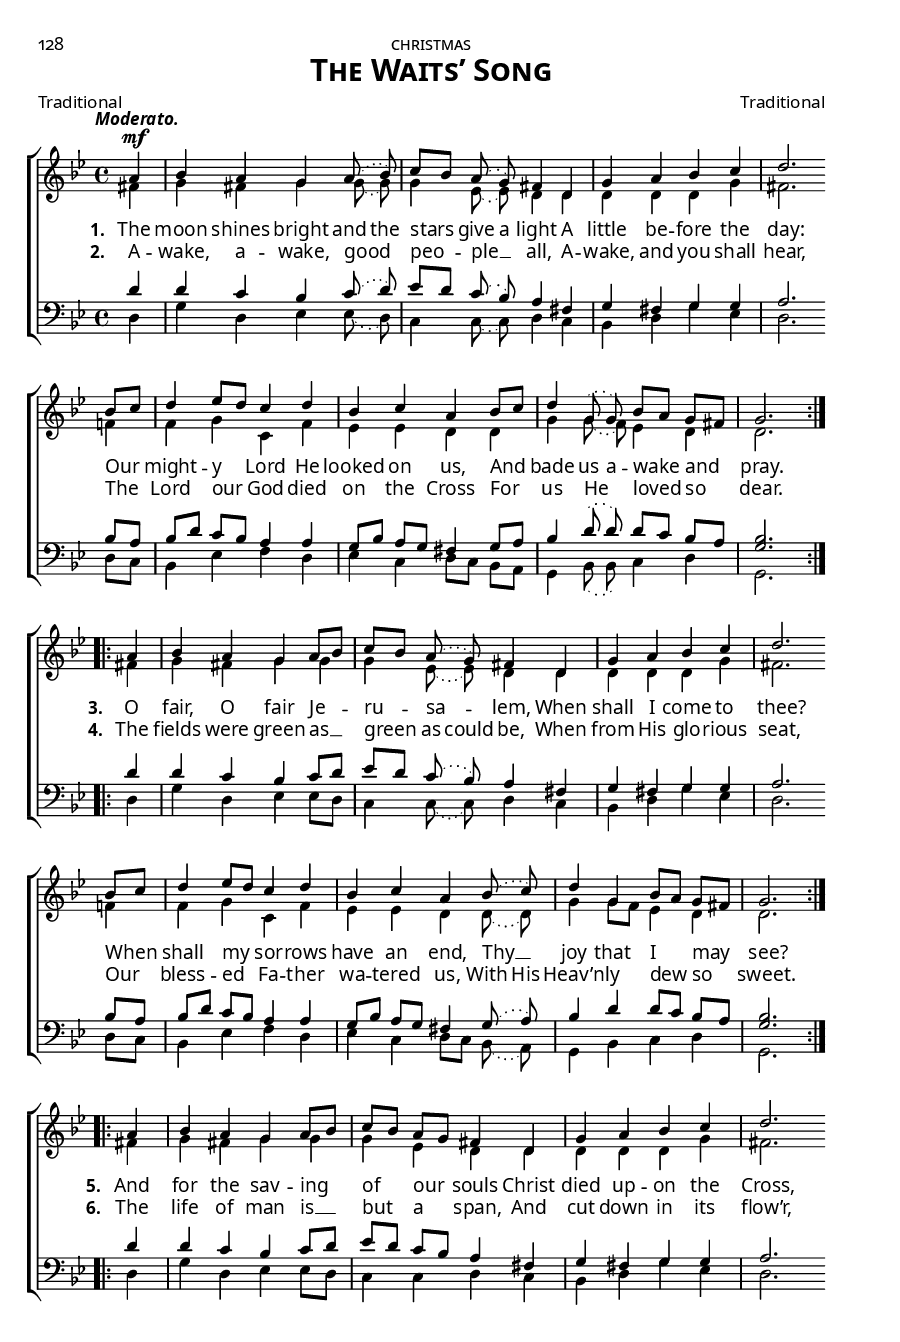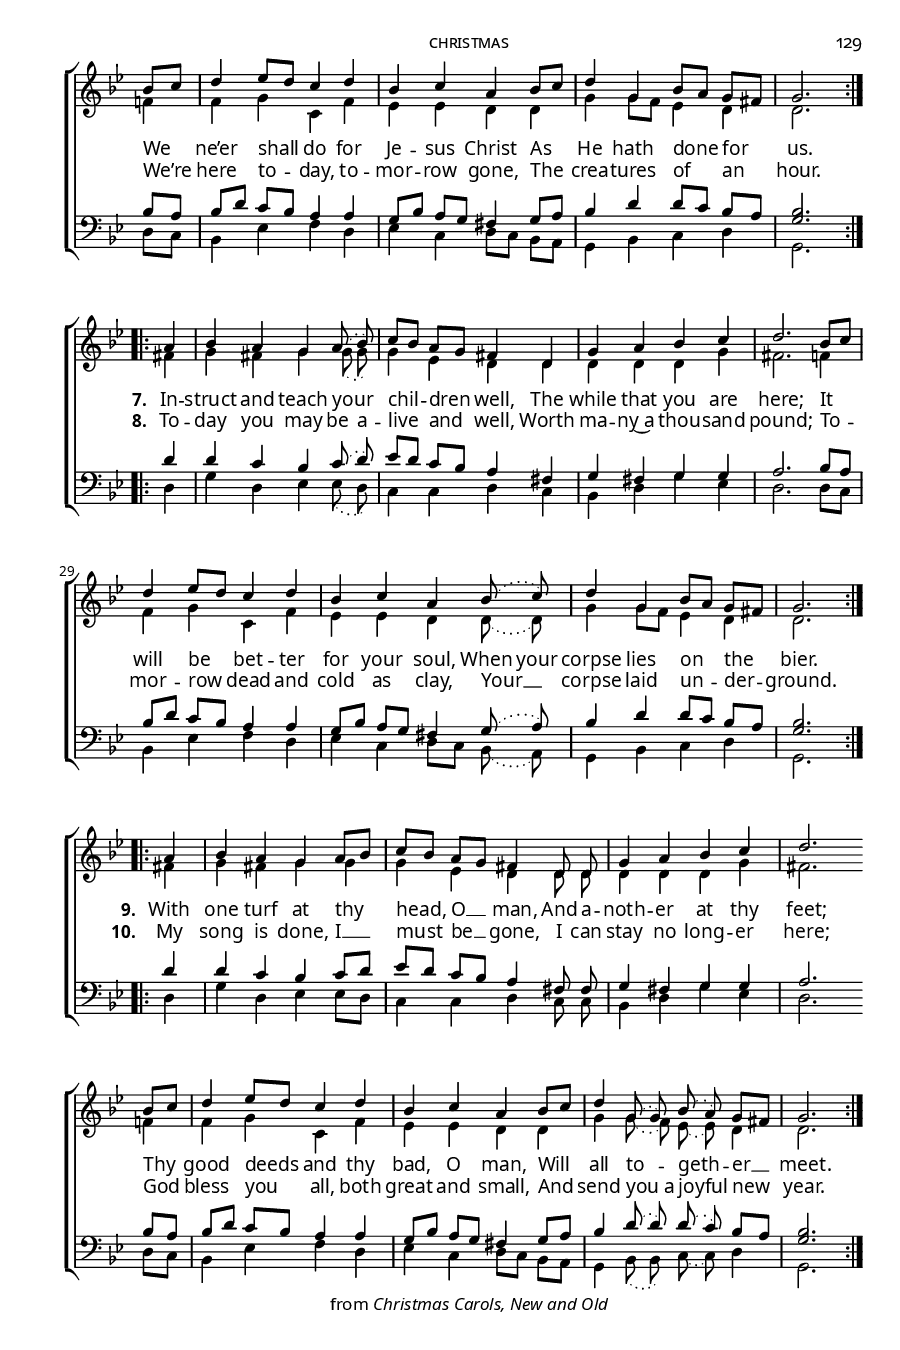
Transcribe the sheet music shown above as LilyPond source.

\version "2.14.2"
\include "util.ly"
\header {
  title = \markup{\override #'(font-name . "Garamond Premier Pro Semibold"){ \abs-fontsize #15 \smallCapsOldStyle"The Waits’ Song"}}
  poet = \markup\oldStyleNum"Traditional"
  composer = \markup\oldStyleNum"Traditional"
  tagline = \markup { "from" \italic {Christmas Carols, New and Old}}
}
\paper {
  %print-all-headers = ##f
  paper-height = 9\in
  paper-width = 6\in
  indent = 0\in
  %system-system-spacing = #'((basic-distance . 10) (padding . 0))
  system-system-spacing =
    #'((basic-distance . 0)
       (minimum-distance . 0)
       (padding . -5)
       (stretchability . 100))
  ragged-last-bottom = ##f
  ragged-bottom = ##f
  two-sided = ##t
  inner-margin = 0.5\in
  outer-margin = 0.25\in
  top-margin = 0.25\in
  bottom-margin = 0.25\in
  first-page-number = #128
  print-first-page-number = ##t
  headerLine = \markup{\override #'(font-name . "Garamond Premier Pro") \smallCapsOldStyle"christmas"}
  oddHeaderMarkup = \markup\fill-line{
     \override #'(font-name . "Garamond Premier Pro")\abs-fontsize #8.5
     \combine 
        \fill-line{"" \on-the-fly #print-page-number-check-first
        \oldStylePageNum""
        }
        \fill-line{\headerLine}
  }
  evenHeaderMarkup = \markup {
     \override #'(font-name . "Garamond Premier Pro")\abs-fontsize #8.5
     \combine
        \on-the-fly #print-page-number-check-first
        \oldStylePageNum""
        \fill-line{\headerLine}
  }
}
#(set-global-staff-size 15) \paper{ #(define fonts (make-pango-font-tree "GoudyOlSt BT" "Garamond Premier Pro" "Garamond Premier Pro" (/ 15 20))) }
global = {
  \key bes \major
  \time 4/4
  \autoBeamOff
  \override DynamicLineSpanner #'staff-padding = #0.0
  \override DynamicLineSpanner #'Y-extent = #'(-1 . 1)
  \slurDotted
}

sopMusic = \relative c'' {
  \repeat volta 2 {
    \partial 4 a4^\mf |
    bes4 a g a8( bes) |
    c[ bes] a( g) fis4 d |
    
    g a bes c |
    d2. \bar"" bes8[ c] |
    d4 ees8[ d] c4 d |
    
    bes4 c a bes8[ c] |
    d4 g,8( g) bes[ a] g[ fis] |
    g2. \break
  }
  
  %sop2
  \repeat volta 2 {
    a4 |
    bes4 a g a8[ bes] |
    c[ bes] a( g) fis4 d |
    
    g a bes c |
    d2. \bar"" bes8[ c] |
    d4 ees8[ d] c4 d |
    
    bes4 c a bes8( c) |
    d4 g,4 bes8[ a] g[ fis] |
    g2. \break
  }
  
  %sop3
  \repeat volta 2 {
    a4 |
    bes4 a g a8[ bes] |
    c[ bes] a[ g] fis4 d |
    
    g a bes c |
    d2. \bar""\break bes8[ c] |
    d4 ees8[ d] c4 d |
    
    bes4 c a bes8[ c] |
    d4 g,4 bes8[ a] g[ fis] |
    g2. \break
  }
  
  %sop4
  \repeat volta 2 {
    a4 |
    bes4 a g a8( bes) |
    c[ bes] a[ g] fis4 d |
    
    g a bes c |
    d2. \bar"" bes8[ c] |
    d4 ees8[ d] c4 d |
    
    bes4 c a bes8( c) |
    d4 g,4 bes8[ a] g[ fis] |
    g2. \break
  }
  
  %sop5
  \repeat volta 2 {
    a4 |
    bes4 a g a8[ bes] |
    c[ bes] a[ g] fis4 d8 d |
    
    g4 a bes c |
    d2. \bar""\break bes8[ c] |
    d4 ees8[ d] c4 d |
    
    bes4 c a bes8[ c] |
    d4 g,8( g) bes( a) g[ fis] |
    g2. \break
  }
}
sopWords = \lyricmode {
  
}

altoMusic = \relative c' {
  %alto1
  \repeat volta 2 {
    fis4 |
    g fis g g8( g) |
    g4 ees8( ees) d4 d |
    
    d d d g |
    fis2. f4 |
    f g c, f |
    
    ees ees d d |
    g g8( f) ees4 d |
    d2.
  }
  
  %alto2
  \repeat volta 2 {
    fis4 |
    g fis g g |
    g ees8( ees) d4 d |
    
    d d d g |
    fis2. f4 |
    f g c, f |
    
    ees ees d d8( d) |
    g4 g8[ f] ees4 d |
    d2.
  }
  
  %alto3
  \repeat volta 2 {
    fis4 |
    g fis g g |
    g ees4 d4 d |
    
    d d d g |
    fis2. f4 |
    f g c, f |
    
    ees ees d d |
    g4 g8[ f] ees4 d |
    d2.
  }
  
  %alto4
  \repeat volta 2 {
    fis4 |
    g fis g g8( g) |
    g4 ees4 d4 d |
    
    d d d g |
    fis2. f4 |
    f g c, f |
    
    ees ees d d8( d) |
    g4 g8[ f] ees4 d |
    d2.
  }
  
  %alto5
  \repeat volta 2 {
    fis4 |
    g fis g g |
    g ees4 d4 d8 d |
    
    d4 d d g |
    fis2. f4 |
    f g c, f |
    
    ees ees d d |
    g g8( f) ees8( ees) d4 |
    d2.
  }
  
}
altoWords = \lyricmode {
  \dropLyricsV
  \set stanza = #"1. "
  \set ignoreMelismata = ##t
  The moon shines bright and the stars _ give a light
  \unset ignoreMelismata
  A little be -- fore the day:
  Our might -- y Lord He looked on us,
  And bade \set ignoreMelismata = ##t
  us a --
  \unset ignoreMelismata
  wake and pray.
  
  \set stanza = #"3. "
  O fair, O fair Je -- ru -- sa -- lem,
  When shall I come to thee?
  When shall my sor -- rows have an end,
  Thy __ joy that I may see?

  \set stanza = #"5. "
  And for the sav -- ing of our souls
  Christ died up -- on the Cross,
  We ne’er shall do for Je -- sus Christ
  As He hath done for us.

  \set stanza = #"7. "
  In -- struct and teach your chil -- dren well,
  The while that you are here;
  It will be bet -- ter for your soul,
  \set ignoreMelismata = ##t
  When your \unset ignoreMelismata corpse lies on the bier.

  \set stanza = #"9. "
  With one turf at thy head, O __ man,
  And a -- noth -- er at thy feet;
  Thy good deeds and thy bad, O man,
  Will all to -- geth -- er __ meet.
}
altoWordsII = \lyricmode {
  \dropLyricsV
%\markup\italic
  \set stanza = #"2. "
  A -- wake, a -- wake, good peo -- ple __ all,
  A -- wake, and you shall hear,
  The Lord our God died on the Cross
  For us He loved so dear.
  
  \set stanza = #"4. "
  The fields were green as __ green
  \set ignoreMelismata = ##t
  as could be,
  \unset ignoreMelismata
  When from His glo -- rious seat,
  Our bless -- ed Fa -- ther wa -- tered us,
  \set ignoreMelismata = ##t
  With His
  \unset ignoreMelismata
  Heav’n -- ly dew so sweet.

  \set stanza = #"6. "
  The life of man is __ but a span,
  And cut down in its flow’r,
  We’re here to -- day, to -- mor -- row gone,
  The crea -- tures of an hour.

  \set stanza = #"8. "
  To -- day you may
  \set ignoreMelismata = ##t
  be a --
  \unset ignoreMelismata
  live and well,
  Worth ma -- ny~a thou -- sand pound;
  To -- mor -- row dead and cold as clay,
  Your __ corpse laid un -- der -- ground.

  \set stanza = #"10. "
  My song is done, I __ must be __ gone,
  I can stay no long -- er here;
  God bless you all, both great and small,
  And send you_a joyful new year.
}
altoWordsIII = \lyricmode {
}
altoWordsIV = \lyricmode {

}
altoWordsV = \lyricmode {
  
}
altoWordsVI = \lyricmode {
}
altoWordsVII = \lyricmode {
}
altoWordsVIII = \lyricmode {
}
altoWordsIX = \lyricmode {
}
altoWordsX = \lyricmode {
}
tenorMusic = \relative c' {
  \tempo \markup\italic "Moderato."
  %tenor1
  \repeat volta 2 {
    d4 |
    d c bes c8( d) |
    ees[ d] c( bes) a4 fis |
    
    g fis g g |
    a2. bes8[ a] |
    bes[ d] c[ bes] a4 a |
    
    g8[ bes] a[ g] fis4 g8[ a] |
    bes4 d8( d) d[ c] bes[ a] |
    <bes g>2.
  }

  %tenor2
  \repeat volta 2 {
    d4 |
    d c bes c8[ d] |
    ees[ d] c( bes) a4 fis |
    
    g fis g g |
    a2. bes8[ a] |
    bes[ d] c[ bes] a4 a |
    
    g8[ bes] a[ g] fis4 g8( a) |
    bes4 d d8[ c] bes[ a] |
    <bes g>2.
  }

  %tenor3
  \repeat volta 2 {
    d4 |
    d c bes c8[ d] |
    ees[ d] c[ bes] a4 fis |
    
    g fis g g |
    a2. bes8[ a] |
    bes[ d] c[ bes] a4 a |
    
    g8[ bes] a[ g] fis4 g8[ a] |
    bes4 d d8[ c] bes[ a] |
    <bes g>2.
  }

  %tenor4
  \repeat volta 2 {
    d4 |
    d c bes c8( d) |
    ees[ d] c[ bes] a4 fis |
    
    g fis g g |
    a2. bes8[ a] |
    bes[ d] c[ bes] a4 a |
    
    g8[ bes] a[ g] fis4 g8( a) |
    bes4 d d8[ c] bes[ a] |
    <bes g>2.
  }

  %tenor5
  \repeat volta 2 {
    d4 |
    d c bes c8[ d] |
    ees[ d] c[ bes] a4 fis8 fis |
    
    g4 fis g g |
    a2. bes8[ a] |
    bes[ d] c[ bes] a4 a |
    
    g8[ bes] a[ g] fis4 g8[ a] |
    bes4 d8( d) d( c) bes[ a] |
    <bes g>2.
  }

}
tenorWords = \lyricmode {

}

bassMusic = \relative c, {
  %bass1
  \repeat volta 2 {
    d'4 |
    g d ees ees8( d) |
    c4 c8( c) d4 c |
    
    bes4 d g ees |
    d2. d8[ c] |
    bes4 ees f d |
    
    ees c d8[ c] bes[ a] |
    g4 bes8( bes) c4 d |
    g,2.
  }

  %bass2
  \repeat volta 2 {
    d'4 |
    g d ees ees8[ d] |
    c4 c8( c) d4 c |
    
    bes4 d g ees |
    d2. d8[ c] |
    bes4 ees f d |
    
    ees c d8[ c] bes( a) |
    g4 bes c d |
    g,2.
  }

  %bass3
  \repeat volta 2 {
    d'4 |
    g d ees ees8[ d] |
    c4 c4 d4 c |
    
    bes4 d g ees |
    d2. d8[ c] |
    bes4 ees f d |
    
    ees c d8[ c] bes[ a] |
    g4 bes c d |
    g,2.
  }

  %bass4
  \repeat volta 2 {
    d'4 |
    g d ees ees8( d) |
    c4 c4 d4 c |
    
    bes4 d g ees |
    d2. d8[ c] |
    bes4 ees f d |
    
    ees c d8[ c] bes( a) |
    g4 bes c d |
    g,2.
  }

  %bass5
  \repeat volta 2 {
    d'4 |
    g d ees ees8[ d] |
    c4 c4 d4 c8 c |
    
    bes4 d g ees |
    d2. d8[ c] |
    bes4 ees f d |
    
    ees c d8[ c] bes[ a] |
    g4 bes8( bes) c( c) d4 |
    g,2.
  }

}
bassWords = \lyricmode {

}

pianoRH = \relative c' {
  
}
pianoLH = \relative c' {
  
}

\score {
  <<
   \new ChoirStaff <<
%    \new Lyrics = sopranos \with { \override VerticalAxisGroup #'nonstaff-relatedstaff-spacing = #'((basic-distance . 1)) }
    \new Staff = women <<
      \new Voice = "sopranos" { \voiceOne << \global \sopMusic >> }
      \new Voice = "altos" { \voiceTwo << \global \altoMusic >> }
    >>
    \new Lyrics \with { alignAboveContext = #"women" \override VerticalAxisGroup #'nonstaff-relatedstaff-spacing = #'((basic-distance . 1))} \lyricsto "sopranos" \sopWords
    \new Lyrics = "altosX"  \with { alignBelowContext = #"women" \override VerticalAxisGroup #'nonstaff-relatedstaff-spacing = #'((basic-distance . 1))} \lyricsto "sopranos" \altoWordsX
    \new Lyrics = "altosIX"  \with { alignBelowContext = #"women" \override VerticalAxisGroup #'nonstaff-relatedstaff-spacing = #'((basic-distance . 1))} \lyricsto "sopranos" \altoWordsIX
    \new Lyrics = "altosVIII"  \with { alignBelowContext = #"women" \override VerticalAxisGroup #'nonstaff-relatedstaff-spacing = #'((basic-distance . 1))} \lyricsto "sopranos" \altoWordsVIII
    \new Lyrics = "altosVII"  \with { alignBelowContext = #"women" \override VerticalAxisGroup #'nonstaff-relatedstaff-spacing = #'((basic-distance . 1))} \lyricsto "sopranos" \altoWordsVII
    \new Lyrics = "altosVI"  \with { alignBelowContext = #"women" \override VerticalAxisGroup #'nonstaff-relatedstaff-spacing = #'((basic-distance . 1))} \lyricsto "sopranos" \altoWordsVI
    \new Lyrics = "altosV"  \with { alignBelowContext = #"women" \override VerticalAxisGroup #'nonstaff-relatedstaff-spacing = #'((basic-distance . 1))} \lyricsto "sopranos" \altoWordsV
    \new Lyrics = "altosIV"  \with { alignBelowContext = #"women" \override VerticalAxisGroup #'nonstaff-relatedstaff-spacing = #'((basic-distance . 1))} \lyricsto "sopranos" \altoWordsIV
    \new Lyrics = "altosIII"  \with { alignBelowContext = #"women" \override VerticalAxisGroup #'nonstaff-relatedstaff-spacing = #'((basic-distance . 1))} \lyricsto "sopranos" \altoWordsIII
    \new Lyrics = "altosII"  \with { alignBelowContext = #"women" \override VerticalAxisGroup #'nonstaff-relatedstaff-spacing = #'((basic-distance . 1))} \lyricsto "sopranos" \altoWordsII
    \new Lyrics = "altos"  \with { alignBelowContext = #"women" } \lyricsto "sopranos" \altoWords
   \new Staff = men <<
      \clef bass
      \new Voice = "tenors" { \voiceOne << \global \tenorMusic >> }
      \new Voice = "basses" { \voiceTwo << \global \bassMusic >> }
    >>
    \new Lyrics \with { alignAboveContext = #"men" \override VerticalAxisGroup #'nonstaff-relatedstaff-spacing = #'((basic-distance . 1)) } \lyricsto "tenors" \tenorWords
    \new Lyrics \with { alignBelowContext = #"men" \override VerticalAxisGroup #'nonstaff-relatedstaff-spacing = #'((basic-distance . 1)) } \lyricsto "basses" \bassWords
  >>
%    \new PianoStaff << \new Staff { \new Voice { \pianoRH } } \new Staff { \clef "bass" \pianoLH } >>
  >>
  \layout {
    \context {
      \Score
      %\override SpacingSpanner #'base-shortest-duration = #(ly:make-moment 1 8)
      %\override SpacingSpanner #'common-shortest-duration = #(ly:make-moment 1 4)
    }
    \context {
      % Remove all empty staves
      % \Staff \RemoveEmptyStaves \override VerticalAxisGroup #'remove-first = ##t
    }
    \context {
      \Lyrics
      \override LyricText #'X-offset = #center-on-word
    }
  }
  \midi {
    \tempo 4 = 95
    \set Staff.midiInstrument = "flute"
  
    \context {
      \Voice
      \remove "Dynamic_performer"
    }
  }
}
